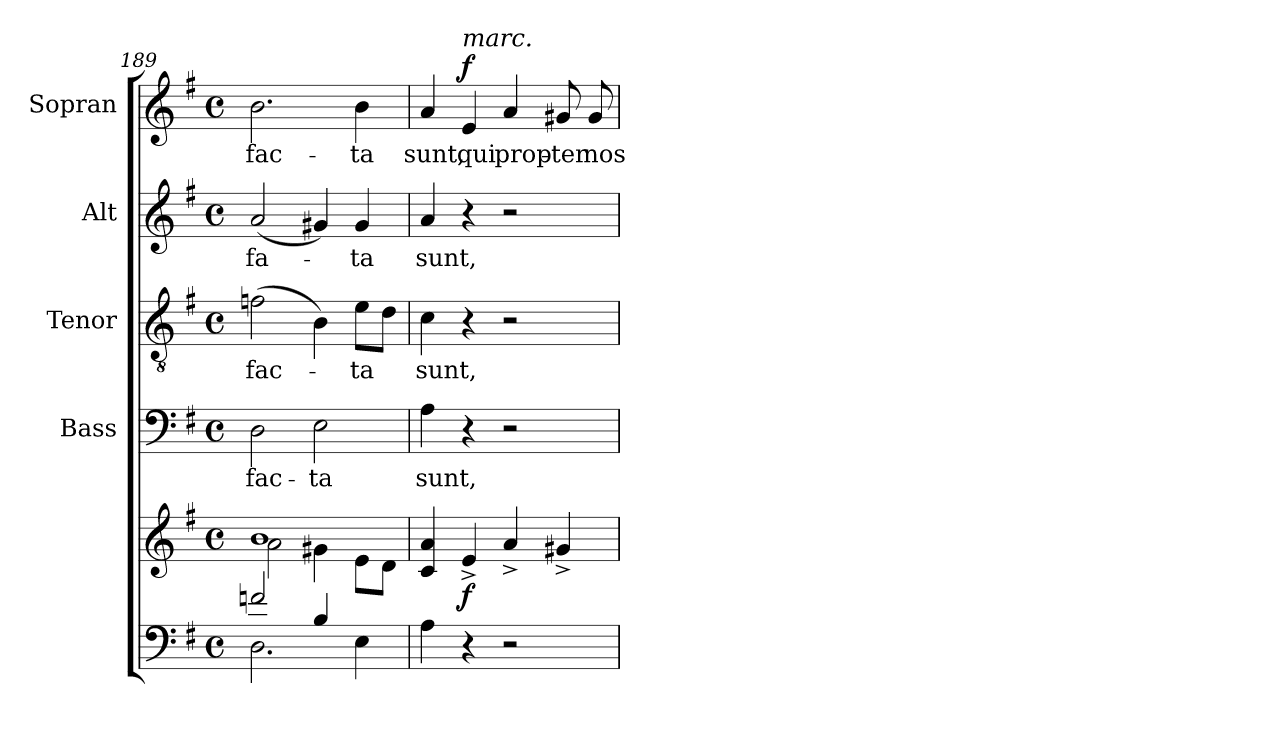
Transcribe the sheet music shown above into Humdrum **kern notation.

**kern	**kern	**dynam	**kern	**text	**kern	**text	**kern	**text	**kern	**text	**dynam
*part5	*part5	*part5	*part4	*part4	*part3	*part3	*part2	*part2	*part1	*part1	*part1
*staff6	*staff5	*staff5/6	*staff4	*staff4	*staff3	*staff3	*staff2	*staff2	*staff1	*staff1	*staff1
*	*	*	*I"Bass	*	*I"Tenor	*	*I"Alt	*	*I"Sopran	*	*
*	*	*	*I'B.	*	*I'T.	*	*I'A.	*	*I'S.	*	*
*clefF4	*clefG2	*	*clefF4	*	*clefGv2	*	*clefG2	*	*clefG2	*	*
*k[f#]	*k[f#]	*	*k[f#]	*	*k[f#]	*	*k[f#]	*	*k[f#]	*	*
*G:	*G:	*	*G:	*	*G:	*	*G:	*	*G:	*	*
*M4/4	*M4/4	*	*M4/4	*	*M4/4	*	*M4/4	*	*M4/4	*	*
*met(c)	*met(c)	*	*met(c)	*	*met(c)	*	*met(c)	*	*met(c)	*	*
=189	=189	=189	=189	=189	=189	=189	=189	=189	=189	=189	=189
*^	*^	*	*	*	*	*	*	*	*	*	*
!	!	!	!	!	!	!LO:LY:b	!	!LO:LY:b	!	!LO:LY:b	!	!LO:LY:b	!
2fn/	2.D\	1b	2a\	.	2D\	fac-	(>2fn\	fac-	(<2a/	fa-	2.b\	fac-	.
!	!	!	!	!	!	!LO:LY:b	!	!	!	!	!	!	!
4B/	.	.	4g#X\	.	2E\	-ta	4B\)	.	4g#X/)	.	.	.	.
!	!	!	!	!	!	!	!	!LO:LY:b	!	!LO:LY:b	!	!LO:LY:b	!
4ryy	4E\	.	8e\L	.	.	.	8e\L	-ta	4g#/	-ta	4b\	-ta	.
.	.	.	8d\J	.	.	.	8d\J	.	.	.	.	.	.
*v	*v	*	*	*	*	*	*	*	*	*	*	*	*
=190	=190	=190	=190	=190	=190	=190	=190	=190	=190	=190	=190	=190
!	!	!	!	!	!LO:LY:b	!	!LO:LY:b	!	!LO:LY:b	!	!LO:LY:b	!
*	*v	*v	*	*	*	*	*	*	*	*	*	*
4A\	4c/ 4a/	.	4A\	sunt,	4c\	sunt,	4a/	sunt,	4a/	sunt,	.
!	!	!	!	!	!	!	!	!	!LO:TX:a:i:t=marc.	!	!
!	!	!LO:DY:b	!	!	!	!	!	!	!	!LO:LY:b	!LO:DY:a
4r	4e^</	f	4r	.	4r	.	4r	.	4e/	qui	f
!	!	!	!	!	!	!	!	!	!	!LO:LY:b	!
2r	4a^</	.	2r	.	2r	.	2r	.	4a/	prop-	.
!	!	!	!	!	!	!	!	!	!	!LO:LY:b	!
.	4g#X^</	.	.	.	.	.	.	.	8g#X/	-ter	.
!	!	!	!	!	!	!	!	!	!	!LO:LY:b	!
.	.	.	.	.	.	.	.	.	8g#/	nos	.
=	=	=	=	=	=	=	=	=	=	=	=
*-	*-	*-	*-	*-	*-	*-	*-	*-	*-	*-	*-
